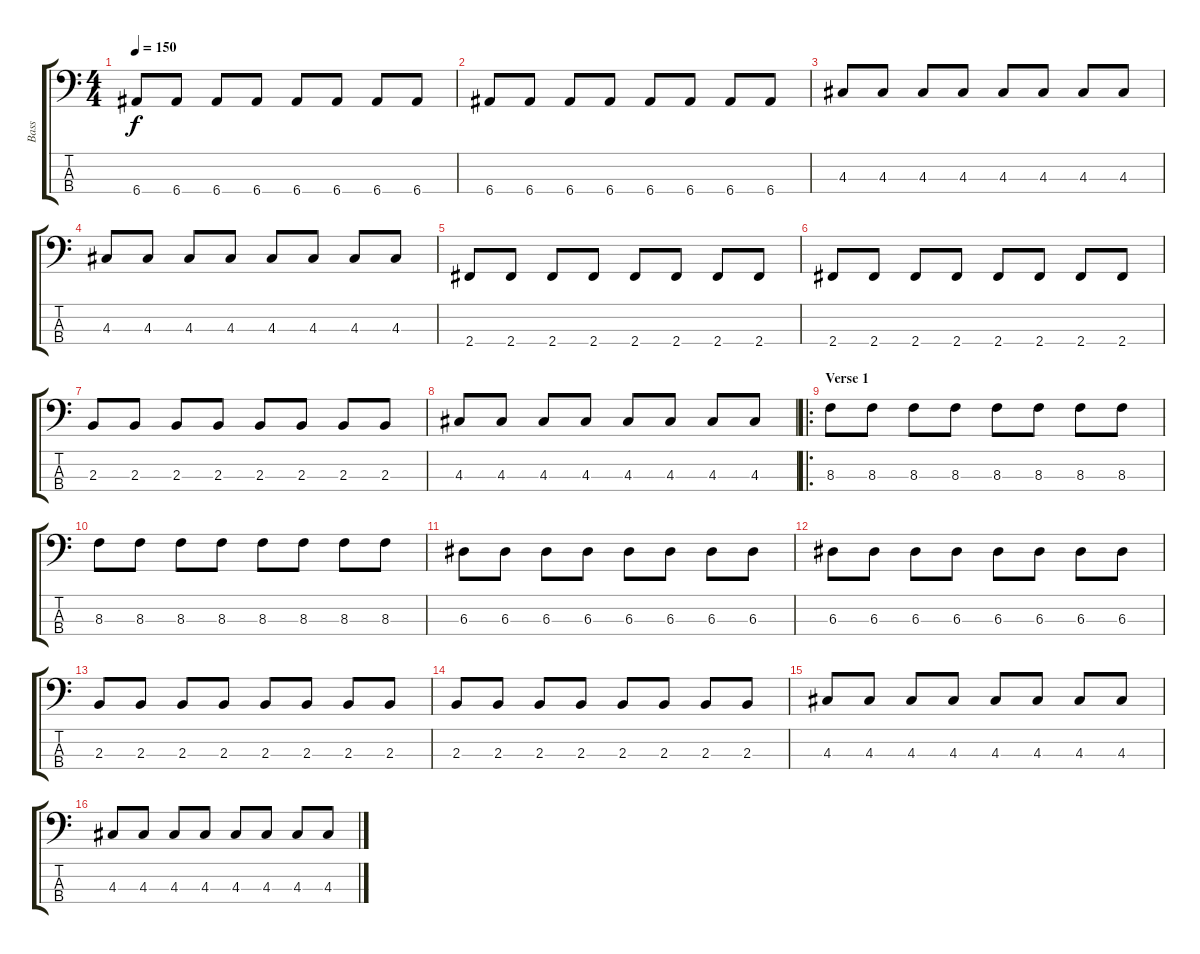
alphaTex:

\track ("Bass" "Bass") {instrument electricbassfinger}
\staff {score tabs}
\tuning (G2 D2 A1 E1) {hide}
\ts (4 4)
\tempo 150
\clef f4
\ks c
6.4.8{dy f} 6.4.8 6.4.8 6.4.8 6.4.8 6.4.8 6.4.8 6.4.8 |
6.4.8 6.4.8 6.4.8 6.4.8 6.4.8 6.4.8 6.4.8 6.4.8 |
4.3.8 4.3.8 4.3.8 4.3.8 4.3.8 4.3.8 4.3.8 4.3.8 |
4.3.8 4.3.8 4.3.8 4.3.8 4.3.8 4.3.8 4.3.8 4.3.8 |
2.4.8 2.4.8 2.4.8 2.4.8 2.4.8 2.4.8 2.4.8 2.4.8 |
2.4.8 2.4.8 2.4.8 2.4.8 2.4.8 2.4.8 2.4.8 2.4.8 |
2.3.8 2.3.8 2.3.8 2.3.8 2.3.8 2.3.8 2.3.8 2.3.8 |
4.3.8 4.3.8 4.3.8 4.3.8 4.3.8 4.3.8 4.3.8 4.3.8 |
\ro
\section ("" "Verse 1")
8.3.8 8.3.8 8.3.8 8.3.8 8.3.8 8.3.8 8.3.8 8.3.8 |
8.3.8 8.3.8 8.3.8 8.3.8 8.3.8 8.3.8 8.3.8 8.3.8 |
6.3.8 6.3.8 6.3.8 6.3.8 6.3.8 6.3.8 6.3.8 6.3.8 |
6.3.8 6.3.8 6.3.8 6.3.8 6.3.8 6.3.8 6.3.8 6.3.8 |
2.3.8 2.3.8 2.3.8 2.3.8 2.3.8 2.3.8 2.3.8 2.3.8 |
2.3.8 2.3.8 2.3.8 2.3.8 2.3.8 2.3.8 2.3.8 2.3.8 |
4.3.8 4.3.8 4.3.8 4.3.8 4.3.8 4.3.8 4.3.8 4.3.8 |
4.3.8 4.3.8 4.3.8 4.3.8 4.3.8 4.3.8 4.3.8 4.3.8
